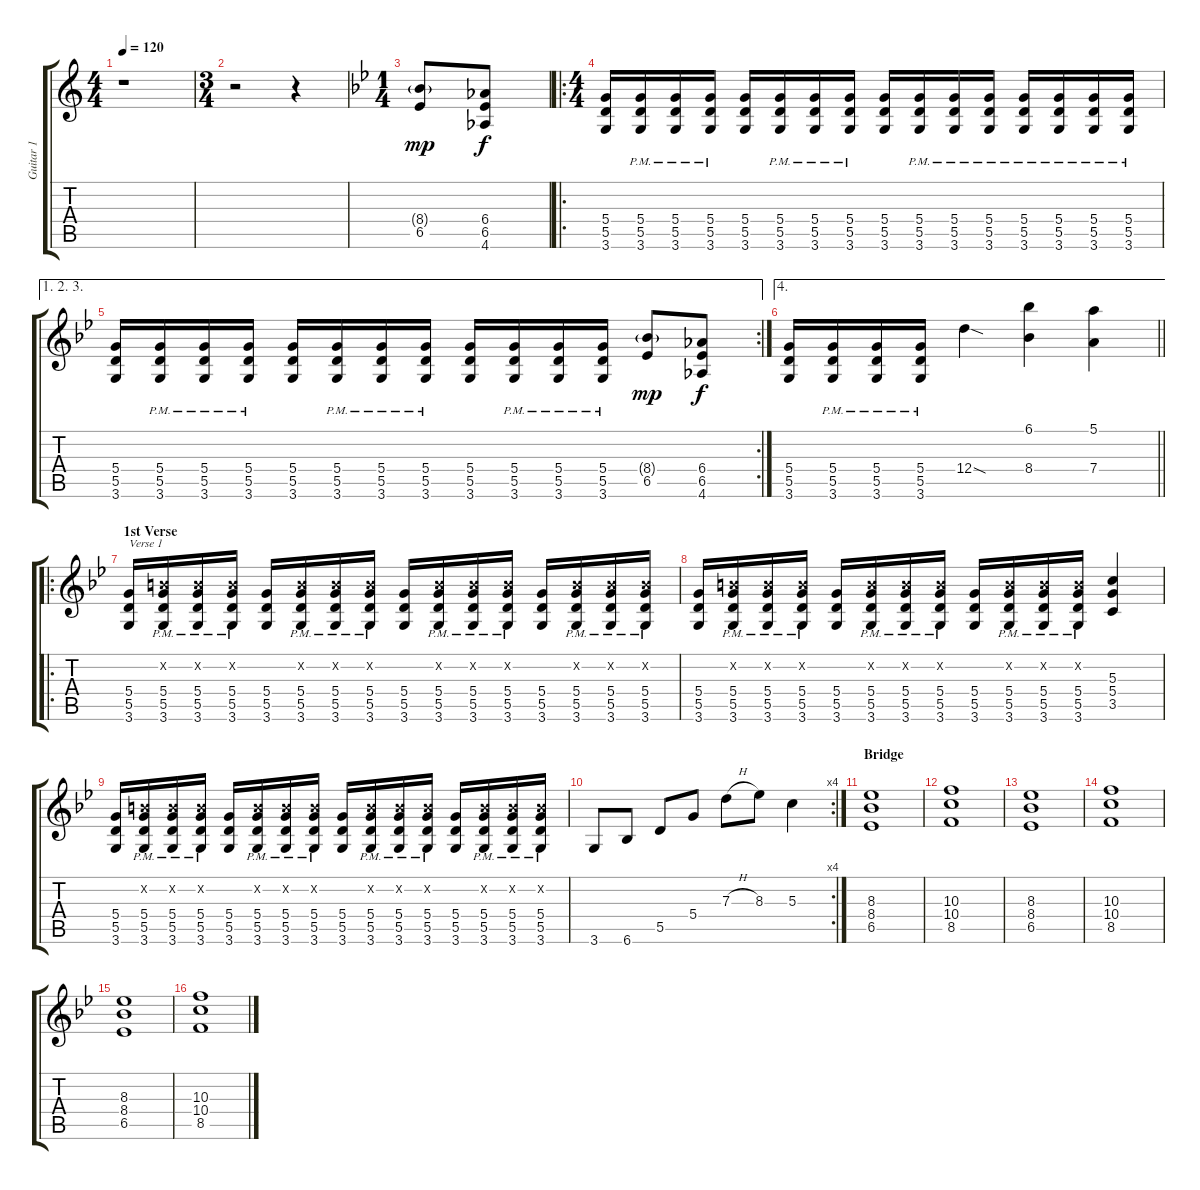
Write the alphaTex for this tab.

\track ("Guitar 1" "Guitar 1") {instrument distortionguitar}
\staff {score tabs}
\tuning (E4 B3 G3 D3 A2 E2) {hide}
\ts (4 4)
\tempo 120
\clef g2
\ks c
r.1{dy mp instrument distortionguitar} |
\ts (3 4)
r.2 r.4 |
\ts (1 4)
\ks bb
(8.4{g} 6.5).8 (6.4 6.5 4.6).8{dy f} |
\ro
\ts (4 4)
(5.4 5.5 3.6).16 (5.4{pm} 5.5{pm} 3.6{pm}).16 (5.4{pm} 5.5{pm} 3.6{pm}).16 (5.4{pm} 5.5{pm} 3.6{pm}).16 (5.4 5.5 3.6).16 (5.4{pm} 5.5{pm} 3.6{pm}).16 (5.4{pm} 5.5{pm} 3.6{pm}).16 (5.4{pm} 5.5{pm} 3.6{pm}).16 (5.4 5.5 3.6).16 (5.4{pm} 5.5{pm} 3.6{pm}).16 (5.4{pm} 5.5{pm} 3.6{pm}).16 (5.4{pm} 5.5{pm} 3.6{pm}).16 (5.4 5.5{pm} 3.6{pm}).16 (5.4{pm} 5.5{pm} 3.6{pm}).16 (5.4{pm} 5.5{pm} 3.6{pm}).16 (5.4{pm} 5.5{pm} 3.6{pm}).16 |
\ae (1 2 3)
\rc 2
(5.4 5.5 3.6).16 (5.4{pm} 5.5{pm} 3.6{pm}).16 (5.4{pm} 5.5{pm} 3.6{pm}).16 (5.4{pm} 5.5{pm} 3.6{pm}).16 (5.4 5.5 3.6).16 (5.4{pm} 5.5{pm} 3.6{pm}).16 (5.4{pm} 5.5{pm} 3.6{pm}).16 (5.4{pm} 5.5{pm} 3.6{pm}).16 (5.4 5.5 3.6).16 (5.4{pm} 5.5{pm} 3.6{pm}).16 (5.4{pm} 5.5{pm} 3.6{pm}).16 (5.4{pm} 5.5{pm} 3.6{pm}).16 (8.4{g} 6.5).8{dy mp} (6.4 6.5 4.6).8{dy f} |
\ae 4
\barLineRight lightlight
(5.4 5.5 3.6).16 (5.4{pm} 5.5{pm} 3.6{pm}).16 (5.4{pm} 5.5{pm} 3.6{pm}).16 (5.4{pm} 5.5{pm} 3.6{pm}).16 12.4{sod}.4 (6.1 8.4).4 (5.1 7.4).4 |
\ro
\section ("" "1st Verse")
(5.4 5.5 3.6).16{txt "Verse 1"} (0.2{x} 5.4{pm} 5.5{pm} 3.6{pm}).16 (0.2{x} 5.4{pm} 5.5{pm} 3.6{pm}).16 (0.2{x} 5.4{pm} 5.5{pm} 3.6{pm}).16 (5.4 5.5 3.6).16 (0.2{x} 5.4{pm} 5.5{pm} 3.6{pm}).16 (0.2{x} 5.4{pm} 5.5{pm} 3.6{pm}).16 (0.2{x} 5.4{pm} 5.5{pm} 3.6{pm}).16 (5.4 5.5 3.6).16 (0.2{x} 5.4{pm} 5.5{pm} 3.6{pm}).16 (0.2{x} 5.4{pm} 5.5{pm} 3.6{pm}).16 (0.2{x} 5.4{pm} 5.5{pm} 3.6{pm}).16 (5.4 5.5 3.6).16 (0.2{x} 5.4{pm} 5.5{pm} 3.6{pm}).16 (0.2{x} 5.4{pm} 5.5{pm} 3.6{pm}).16 (0.2{x} 5.4{pm} 5.5{pm} 3.6{pm}).16 |
(5.4 5.5 3.6).16 (0.2{x} 5.4{pm} 5.5{pm} 3.6{pm}).16 (0.2{x} 5.4{pm} 5.5{pm} 3.6{pm}).16 (0.2{x} 5.4{pm} 5.5{pm} 3.6{pm}).16 (5.4 5.5 3.6).16 (0.2{x} 5.4{pm} 5.5{pm} 3.6{pm}).16 (0.2{x} 5.4{pm} 5.5{pm} 3.6{pm}).16 (0.2{x} 5.4{pm} 5.5{pm} 3.6{pm}).16 (5.4 5.5 3.6).16 (0.2{x} 5.4{pm} 5.5{pm} 3.6{pm}).16 (0.2{x} 5.4{pm} 5.5{pm} 3.6{pm}).16 (0.2{x} 5.4{pm} 5.5{pm} 3.6{pm}).16 (5.3 5.4 3.5).4 |
(5.4 5.5 3.6).16 (0.2{x} 5.4{pm} 5.5 3.6).16 (0.2{x} 5.4{pm} 5.5 3.6).16 (0.2{x} 5.4{pm} 5.5 3.6).16 (5.4 5.5 3.6).16 (0.2{x} 5.4{pm} 5.5 3.6).16 (0.2{x} 5.4{pm} 5.5 3.6).16 (0.2{x} 5.4{pm} 5.5 3.6).16 (5.4 5.5 3.6).16 (0.2{x} 5.4{pm} 5.5 3.6).16 (0.2{x} 5.4{pm} 5.5 3.6).16 (0.2{x} 5.4{pm} 5.5 3.6).16 (5.4 5.5 3.6).16 (0.2{x} 5.4{pm} 5.5 3.6).16 (0.2{x} 5.4{pm} 5.5 3.6).16 (0.2{x} 5.4{pm} 5.5 3.6).16 |
\rc 4
3.6.8 6.6.8 5.5.8 5.4.8 7.3{h}.8 8.3.8 5.3.4 |
\section ("" "Bridge")
(8.3 8.4 6.5).1 |
(10.3 10.4 8.5).1 |
(8.3 8.4 6.5).1 |
(10.3 10.4 8.5).1 |
(8.3 8.4 6.5).1 |
(10.3 10.4 8.5).1
